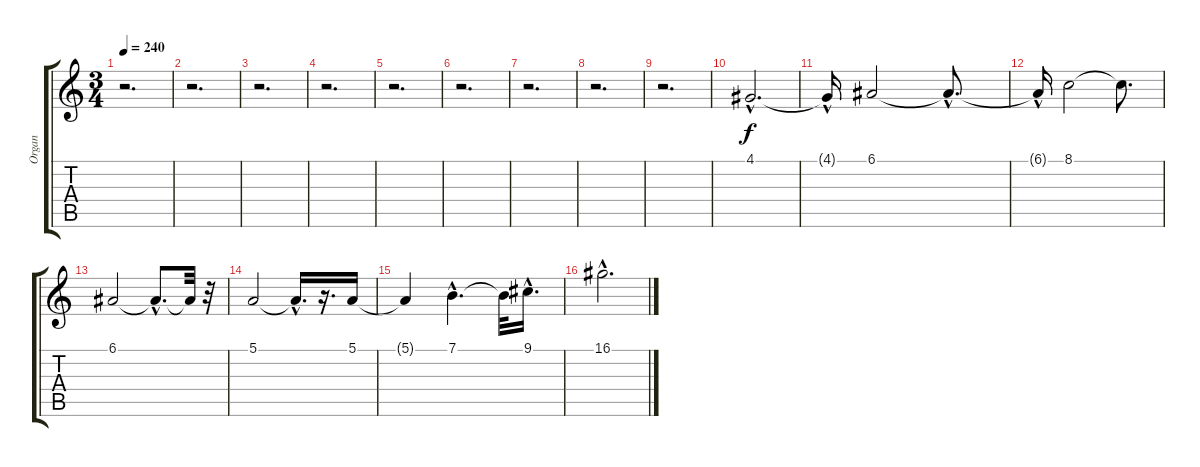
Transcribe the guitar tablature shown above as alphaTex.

\track ("Organ" "Organ") {instrument percussiveorgan}
\staff {score tabs}
\tuning (E4 B3 G3 D3 A2 E2) {hide}
\ts (3 4)
\tempo 240
\clef g2
\ks c
r.2{d dy f} |
r.2{d} |
r.2{d} |
r.2{d} |
r.2{d} |
r.2{d} |
r.2{d} |
r.2{d} |
r.2{d} |
4.1{hac}.2{d} |
4.1{hac t}.16 6.1.2 6.1{hac t}.8{d} |
6.1{hac t}.16 8.1.2 8.1{t}.8{d} |
6.1.2 6.1{hac t}.8{d} 6.1{t}.32 r.32 |
5.1.2 5.1{hac t}.16{d} r.16{d} 5.1.16 |
5.1{t}.4 7.1{hac}.4{d} 7.1{t}.32 9.1{hac}.16{d} |
16.1{hac}.2{d}
